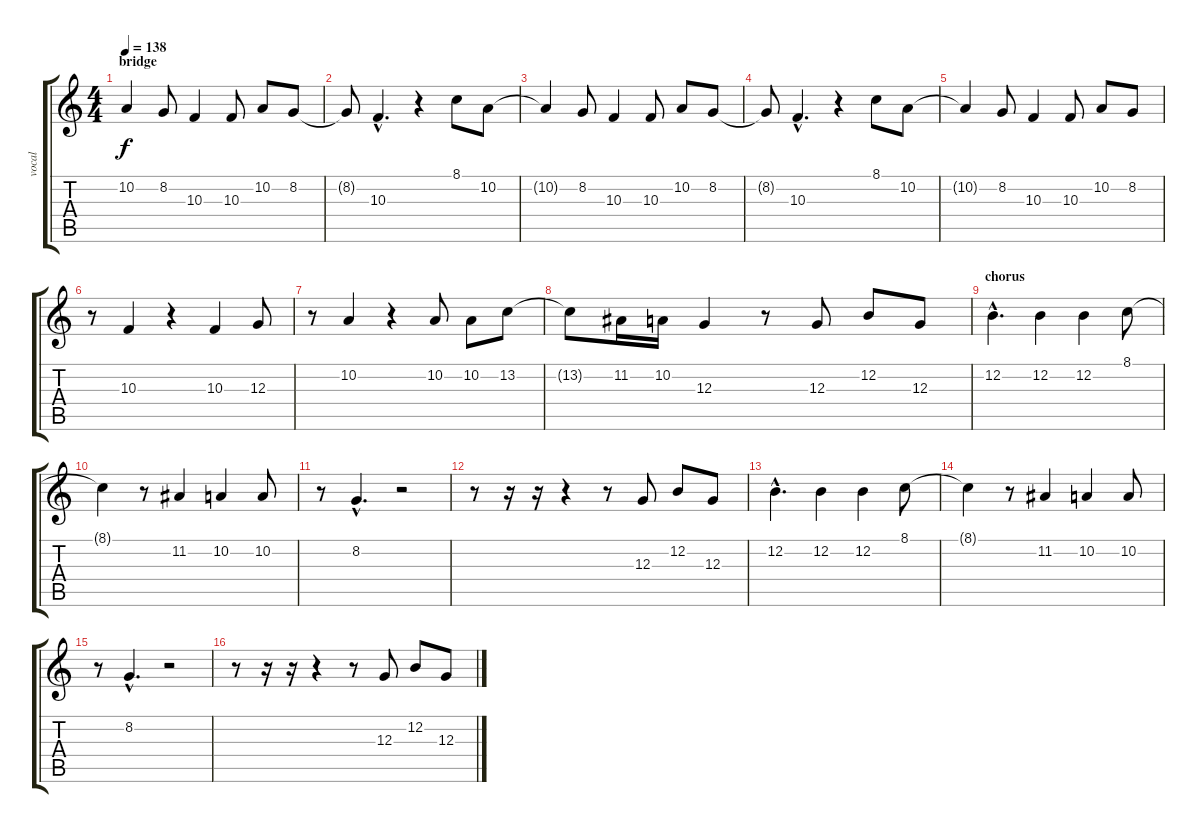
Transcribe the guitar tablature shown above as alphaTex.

\track ("vocal" "vocal") {instrument lead2sawtooth}
\staff {score tabs}
\tuning (E4 B3 G3 D3 A2 E2) {hide}
\ts (4 4)
\section ("" "bridge")
\tempo 138
\clef g2
\ks c
10.2{t}.4{dy f} 8.2.8 10.3.4 10.3.8 10.2.8 8.2.8 |
8.2{t}.8 10.3{hac}.4{d} r.4 8.1.8 10.2.8 |
10.2{t}.4 8.2.8 10.3.4 10.3.8 10.2.8 8.2.8 |
8.2{t}.8 10.3{hac}.4{d} r.4 8.1.8 10.2.8 |
10.2{t}.4 8.2.8 10.3.4 10.3.8 10.2.8 8.2.8 |
r.8 10.3.4 r.4 10.3.4 12.3.8 |
r.8 10.2.4 r.4 10.2.8 10.2.8 13.2.8 |
13.2{t}.8 11.2.16 10.2.16 12.3.4 r.8 12.3.8 12.2.8 12.3.8 |
\section ("" "chorus")
12.2{hac}.4{d} 12.2.4 12.2.4 8.1.8 |
8.1{t}.4 r.8 11.2.4 10.2.4 10.2.8 |
r.8 8.2{hac}.4{d} r.2 |
r.8 r.16 r.16 r.4 r.8 12.3.8 12.2.8 12.3.8 |
12.2{hac}.4{d} 12.2.4 12.2.4 8.1.8 |
8.1{t}.4 r.8 11.2.4 10.2.4 10.2.8 |
r.8 8.2{hac}.4{d} r.2 |
r.8 r.16 r.16 r.4 r.8 12.3.8 12.2.8 12.3.8
